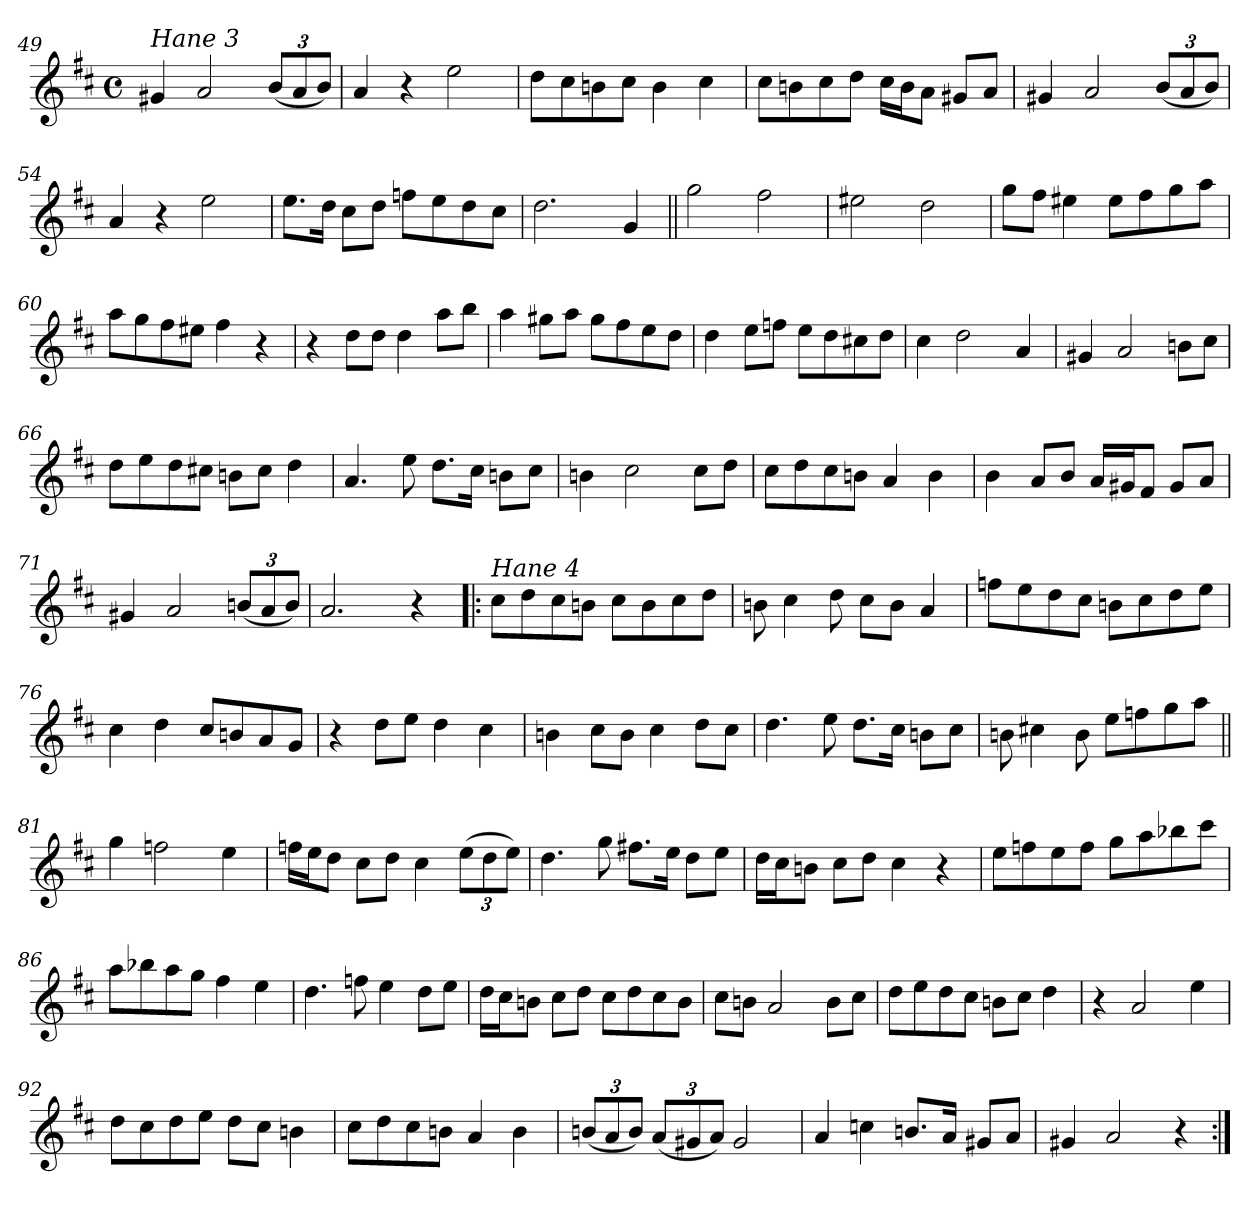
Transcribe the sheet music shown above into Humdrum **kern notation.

**kern
*part1
*staff1
*clefG2
*k[f#c#]
*D:
*M4/4
*met(c)
=49
!LO:TX:a:i:t=Hane 3
4g#X/
2a/
*Xbrackettup
(<12b/L
12a/
12b/J)
=50
4a/
4r
2ee\
=51
8dd\L
8cc#\
8bn\
8cc#\J
4b\
4cc#\
=52
8cc#\L
8bn\
8cc#\
8dd\J
16cc#\LL
16b\J
8a\J
8g#X/L
8a/J
!!LO:LB:g=z
=53
4g#X/
2a/
(<12b/L
12a/
12b/J)
=54
4a/
4r
2ee\
=55
8.ee\L
16dd\Jk
8cc#\L
8dd\J
8ffn\L
8ee\
8dd\
8cc#\J
=56
2.dd\
4g/
=57||
2gg\
2ff#\
=58
2ee#X\
2dd\
!!LO:LB:g=z
=59
8gg\L
8ff#\J
4ee#X\
8ee#\L
8ff#\
8gg\
8aa\J
=60
8aa\L
8gg\
8ff#\
8ee#X\J
4ff#\
4r
=61
4r
8dd\L
8dd\J
4dd\
8aa\L
8bb\J
=62
4aa\
8gg#X\L
8aa\J
8gg#\L
8ff#\
8ee\
8dd\J
=63
4dd\
8ee\L
8ffn\J
8ee\L
8dd\
8cc#X\
8dd\J
!!LO:LB:g=z
=64
4cc#\
2dd\
4a/
=65
4g#X/
2a/
8bn\L
8cc#\J
=66
8dd\L
8ee\
8dd\
8cc#X\J
8bn\L
8cc#\J
4dd\
=67
4.a/
8ee\
8.dd\L
16cc#\Jk
8bn\L
8cc#\J
=68
4bn\
2cc#\
8cc#\L
8dd\J
!!LO:LB:g=z
=69
8cc#\L
8dd\
8cc#\
8bn\J
4a/
4b\
=70
4b\
8a/L
8b/J
16a/LL
16g#X/J
8f#/J
8g#/L
8a/J
=71
4g#X/
2a/
(<12bn/L
12a/
12b/J)
=72
2.a/
4r
=73!|:
!LO:TX:a:i:t=Hane 4
8cc#\L
8dd\
8cc#\
8bn\J
8cc#\L
8b\
8cc#\
8dd\J
!!LO:LB:g=z
=74
8bn\
4cc#\
8dd\
8cc#\L
8b\J
4a/
=75
8ffn\L
8ee\
8dd\
8cc#\J
8bn\L
8cc#\
8dd\
8ee\J
=76
4cc#\
4dd\
8cc#/L
8bn/
8a/
8g/J
=77
4r
8dd\L
8ee\J
4dd\
4cc#\
=78
4bn\
8cc#\L
8b\J
4cc#\
8dd\L
8cc#\J
!!LO:LB:g=z
=79
4.dd\
8ee\
8.dd\L
16cc#\Jk
8bn\L
8cc#\J
=80
8bn\
4cc#X\
8b\
8ee\L
8ffn\
8gg\
8aa\J
=81||
4gg\
2ffn\
4ee\
=82
16ffn\LL
16ee\J
8dd\J
8cc#\L
8dd\J
4cc#\
(>12ee\L
12dd\
12ee\J)
=83
4.dd\
8gg\
8.ff#X\L
16ee\Jk
8dd\L
8ee\J
!!LO:LB:g=z
=84
16dd\LL
16cc#\J
8bn\J
8cc#\L
8dd\J
4cc#\
4r
=85
8ee\L
8ffn\
8ee\
8ff\J
8gg\L
8aa\
8bb-X\
8ccc#\J
=86
8aa\L
8bb-X\
8aa\
8gg\J
4ff#\
4ee\
=87
4.dd\
8ffn\
4ee\
8dd\L
8ee\J
!!LO:LB:g=z
=88
16dd\LL
16cc#\J
8bn\J
8cc#\L
8dd\J
8cc#\L
8dd\
8cc#\
8b\J
=89
8cc#\L
8bn\J
2a/
8b\L
8cc#\J
=90
8dd\L
8ee\
8dd\
8cc#\J
8bn\L
8cc#\J
4dd\
=91
4r
2a/
4ee\
!!LO:PB:g=z
=92
8dd\L
8cc#\
8dd\
8ee\J
8dd\L
8cc#\J
4bn\
=93
8cc#\L
8dd\
8cc#\
8bn\J
4a/
4b\
=94
(<12bn/L
12a/
12b/J)
(<12a/L
12g#X/
12a/J)
2g#/
=95
4a/
4ccn\
8.bn/L
16a/Jk
8g#X/L
8a/J
=96
4g#X/
2a/
4r
=:|!
*-
